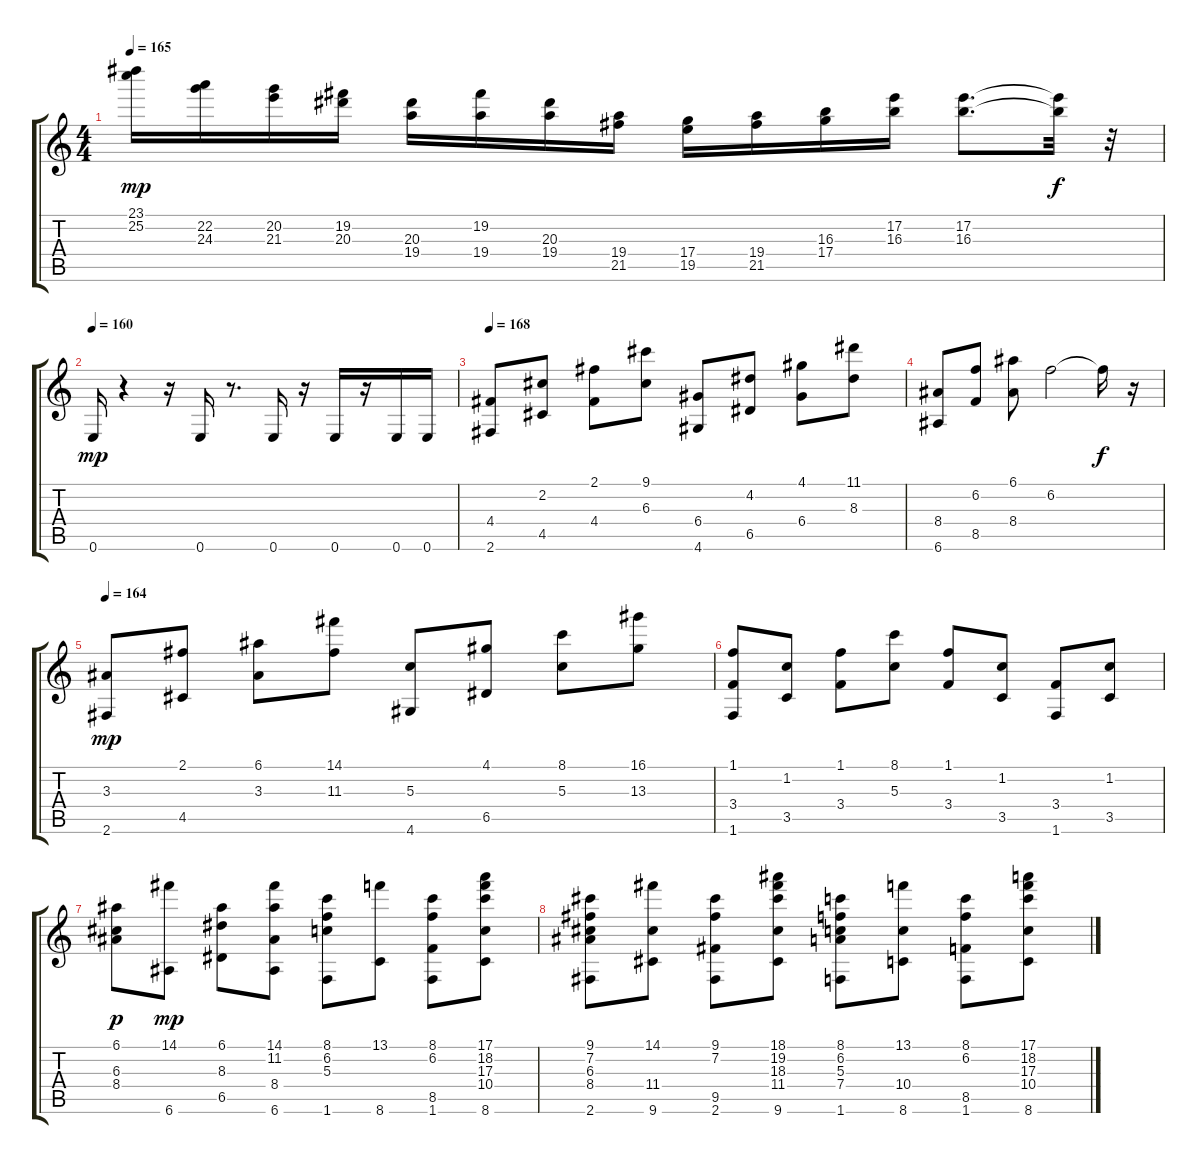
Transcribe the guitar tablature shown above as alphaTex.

\track "" {instrument acousticguitarsteel}
\staff {score tabs}
\tuning (E4 B3 G3 D3 A2 E2) {hide}
\ts (4 4)
\tempo 165
\clef g2
\ks c
(23.1 25.2).16{dy mp} (22.2 24.3).16 (20.2 21.3).16 (19.2 20.3).16 (20.3 19.4).16 (19.2 19.4).16 (20.3 19.4).16 (19.4 21.5).16 (17.4 19.5).16 (19.4 21.5).16 (16.3 17.4).16 (17.2 16.3).16 (17.2 16.3).8{d} (17.2{t} 16.3{t}).32{dy f} r.32 |
\tempo 160
0.6.16{dy mp} r.4 r.16 0.6.16 r.8{d} 0.6.16 r.16 0.6.16 r.16 0.6.16 0.6.16 |
\tempo 168
(4.4 2.6).8 (2.2 4.5).8 (2.1 4.4).8 (9.1 6.3).8 (6.4 4.6).8 (4.2 6.5).8 (4.1 6.4).8 (11.1 8.3).8 |
(8.4 6.6).8 (6.2 8.5).8 (6.1 8.4).8 6.2.2 6.2{t}.16{dy f} r.16 |
\tempo 164
(3.3 2.6).8{dy mp} (2.1 4.5).8 (6.1 3.3).8 (14.1 11.3).8 (5.3 4.6).8 (4.1 6.5).8 (8.1 5.3).8 (16.1 13.3).8 |
(1.1 3.4 1.6).8 (1.2 3.5).8 (1.1 3.4).8 (8.1 5.3).8 (1.1 3.4).8 (1.2 3.5).8 (3.4 1.6).8 (1.2 3.5).8 |
(6.1 6.3 8.4).8{dy p} (14.1 6.6).8{dy mp} (6.1 8.3 6.5).8 (14.1 11.2 8.4 6.6).8 (8.1 6.2 5.3 1.6).8 (13.1 8.6).8 (8.1 6.2 8.5 1.6).8 (17.1 18.2 17.3 10.4 8.6).8 |
(9.1 7.2 6.3 8.4 2.6).8 (14.1 11.4 9.6).8 (9.1 7.2 9.5 2.6).8 (18.1 19.2 18.3 11.4 9.6).8 (8.1 6.2 5.3 7.4 1.6).8 (13.1 10.4 8.6).8 (8.1 6.2 8.5 1.6).8 (17.1 18.2 17.3 10.4 8.6).8
